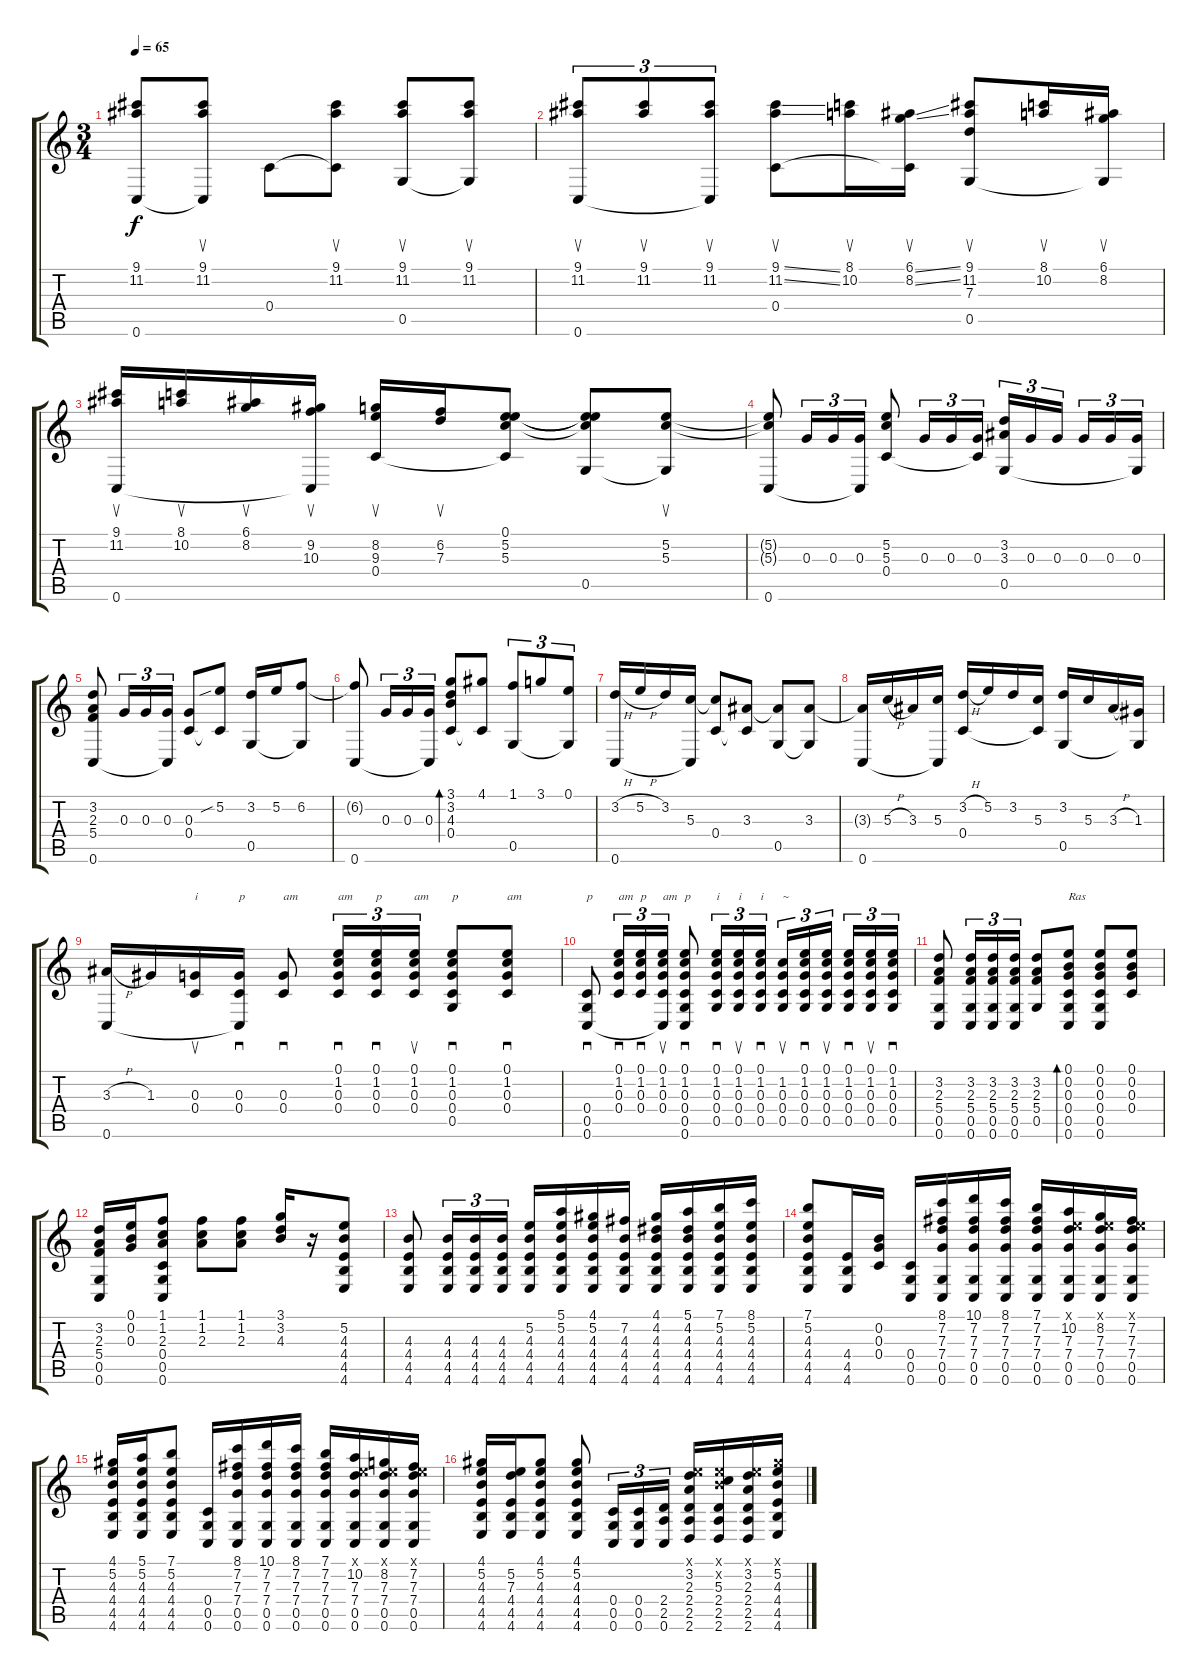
\track "" {instrument acousticguitarsteel}
\staff {score tabs}
\tuning (E4 B3 G3 C3 G2 C2) {hide}
\ts (3 4)
\tempo 65
\clef g2
\ks c
(9.1{t} 11.2{t} 0.6).8{dy f} (9.1 11.2 0.6{t}).8{su} 0.4.8 (9.1 11.2 0.4{t}).8{su} (9.1 11.2 0.5).8{su} (9.1 11.2 0.5{t}).8{su} |
(9.1 11.2 0.6).8{su tu (3 2)} (9.1 11.2).8{su tu (3 2)} (9.1 11.2 0.6{t}).8{su tu (3 2)} (9.1{ss} 11.2{ss} 0.4).8{su} (8.1 10.2).16{su} (6.1{ss} 8.2{ss} 0.4{t}).16{su} (9.1 11.2 7.3 0.5).8{su} (8.1 10.2).16{su} (6.1 8.2 0.5{t}).16{su} |
(9.1 11.2 0.6).16{su} (8.1 10.2).16{su} (6.1 8.2).16{su} (9.2 10.3 0.6{t}).16{su} (8.2 9.3 0.4).16{su} (6.2 7.3).16{su} (0.1 5.2 5.3 0.4{t}).8 (0.1{t} 5.2{t} 5.3{t} 0.5).8 (5.2 5.3 0.5{t}).8{su} |
(5.2{t} 5.3{t} 0.6).8 0.3.16{tu (3 2)} 0.3.16{tu (3 2)} (0.3 0.6{t}).16{tu (3 2)} (5.2 5.3 0.4).8 0.3.16{tu (3 2)} 0.3.16{tu (3 2)} (0.3 0.4{t}).16{tu (3 2)} (3.2 3.3 0.5).16{tu (3 2)} 0.3.16{tu (3 2)} 0.3.16{tu (3 2) beam splitsecondary} 0.3.16{tu (3 2)} 0.3.16{tu (3 2)} (0.3 0.5{t}).16{tu (3 2)} |
(3.2 2.3 5.4 0.6).8 0.3.16{tu (3 2)} 0.3.16{tu (3 2)} (0.3 0.6{t}).16{tu (3 2)} (0.3 0.4).8 (5.2{sib} 0.4{t}).8 (3.2 0.5).16 5.2.16 (6.2 0.5{t}).8 |
(6.2{t} 0.6).8 0.3.16{tu (3 2)} 0.3.16{tu (3 2)} (0.3 0.6{t}).16{tu (3 2)} (3.1 3.2 4.3 0.4).8{bd 240} (4.1 0.4{t}).8 (1.1 0.5).8{tu (3 2)} 3.1.8{tu (3 2)} (0.1 0.5{t}).8{tu (3 2)} |
(3.2{h} 0.6).16 5.2{h}.16 3.2.16 (5.3 0.6{t}).16 (5.3{t} 0.4).8 (3.3 0.4{t}).8 (3.3{t} 0.5).8 (3.3 0.5{t}).8 |
(3.3{t} 0.6).16 5.3{h}.16 3.3.16 (5.3 0.6{t}).16 (3.2{h} 0.4).16 5.2.16 3.2.16 (5.3 0.4{t}).16 (3.2 0.5).16 5.3.16 3.3{h}.16 (1.3 0.5{t}).16 |
(3.3{h} 0.6).16 1.3.16 (0.3 0.4).16{su txt "i"} (0.3 0.4 0.6{t}).16{sd txt "p"} (0.3 0.4).8{sd txt "am"} (0.1 1.2 0.3 0.4).16{sd tu (3 2) txt "am"} (0.1 1.2 0.3 0.4).16{sd tu (3 2) txt "p"} (0.1 1.2 0.3 0.4).16{su tu (3 2) txt "am"} (0.1 1.2 0.3 0.4 0.5).8{sd txt "p"} (0.1 1.2 0.3 0.4).8{sd txt "am"} |
(0.4 0.5 0.6).8{sd txt "p"} (0.1 1.2 0.3 0.4).16{sd tu (3 2) txt "am"} (0.1 1.2 0.3 0.4).16{sd tu (3 2) txt "p"} (0.1 1.2 0.3 0.4 0.6{t}).16{su tu (3 2) txt "am"} (0.1 1.2 0.3 0.4 0.5 0.6).8{sd txt "p"} (0.1 1.2 0.3 0.4 0.5).16{sd tu (3 2) txt "i"} (0.1 1.2 0.3 0.4 0.5).16{su tu (3 2) txt "i"} (0.1 1.2 0.3 0.4 0.5).16{sd tu (3 2) txt "i"} (1.2 0.3 0.4 0.5).16{su tu (3 2) txt "~"} (0.1 1.2 0.3 0.4 0.5).16{sd tu (3 2)} (0.1 1.2 0.3 0.4 0.5).16{su tu (3 2) beam splitsecondary} (0.1 1.2 0.3 0.4 0.5).16{sd tu (3 2)} (0.1 1.2 0.3 0.4 0.5).16{su tu (3 2)} (0.1 1.2 0.3 0.4 0.5).16{sd tu (3 2)} |
(3.2 2.3 5.4 0.5 0.6).8 (3.2 2.3 5.4 0.5 0.6).16{tu (3 2)} (3.2 2.3 5.4 0.5 0.6).16{tu (3 2)} (3.2 2.3 5.4 0.5 0.6).16{tu (3 2)} (3.2 2.3 5.4 0.5).8 (0.1 0.2 0.3 0.4 0.5 0.6).8{bd 240 txt "Ras"} (0.1 0.2 0.3 0.4 0.5 0.6).8 (0.1 0.2 0.3 0.4).8 |
(3.2 2.3 5.4 0.5 0.6).16 (0.1 0.2 0.3).16 (1.1 1.2 2.3 0.4 0.5 0.6).8 (1.1 1.2 2.3).8 (1.1 1.2 2.3).8 (3.1 3.2 4.3).16 r.16 (5.2 4.3 4.4 4.5 4.6).8 |
(4.3 4.4 4.5 4.6).8 (4.3 4.4 4.5 4.6).16{tu (3 2)} (4.3 4.4 4.5 4.6).16{tu (3 2)} (4.3 4.4 4.5 4.6).16{tu (3 2)} (5.2 4.3 4.4 4.5 4.6).16 (5.1 5.2 4.3 4.4 4.5 4.6).16 (4.1 5.2 4.3 4.4 4.5 4.6).16 (7.2 4.3 4.4 4.5 4.6).16 (4.1 4.2 4.3 4.4 4.5 4.6).16 (5.1 4.2 4.3 4.4 4.5 4.6).16 (7.1 5.2 4.3 4.4 4.5 4.6).16 (8.1 5.2 4.3 4.4 4.5 4.6).16 |
(7.1 5.2 4.3 4.4 4.5 4.6).8 (4.4 4.5 4.6).16 (0.2 0.3 0.4).16 (0.4 0.5 0.6).16 (8.1 7.2 7.3 7.4 0.5 0.6).16 (10.1 7.2 7.3 7.4 0.5 0.6).16 (8.1 7.2 7.3 7.4 0.5 0.6).16 (7.1 7.2 7.3 7.4 0.5 0.6).16 (0.1{x} 10.2 7.3 7.4 0.5 0.6).16 (0.1{x} 8.2 7.3 7.4 0.5 0.6).16 (0.1{x} 7.2 7.3 7.4 0.5 0.6).16 |
(4.1 5.2 4.3 4.4 4.5 4.6).16 (5.1 5.2 4.3 4.4 4.5 4.6).16 (7.1 5.2 4.3 4.4 4.5 4.6).8 (0.4 0.5 0.6).16 (8.1 7.2 7.3 7.4 0.5 0.6).16 (10.1 7.2 7.3 7.4 0.5 0.6).16 (8.1 7.2 7.3 7.4 0.5 0.6).16 (7.1 7.2 7.3 7.4 0.5 0.6).16 (0.1{x} 10.2 7.3 7.4 0.5 0.6).16 (0.1{x} 8.2 7.3 7.4 0.5 0.6).16 (0.1{x} 7.2 7.3 7.4 0.5 0.6).16 |
(4.1 5.2 4.3 4.4 4.5 4.6).16 (5.2 7.3 4.4 4.5 4.6).16 (4.1 5.2 4.3 4.4 4.5 4.6).8 (4.1 5.2 4.3 4.4 4.5 4.6).8 (0.4 0.5 0.6).16{tu (3 2)} (0.4 0.5 0.6).16{tu (3 2)} (2.4 2.5 0.6).16{tu (3 2)} (0.1{x} 3.2 2.3 2.4 2.5 2.6).16 (0.1{x} 0.2{x} 5.3 2.4 2.5 2.6).16 (0.1{x} 3.2 2.3 2.4 2.5 2.6).16 (4.1{x} 5.2 4.3 4.4 4.5 4.6).16
